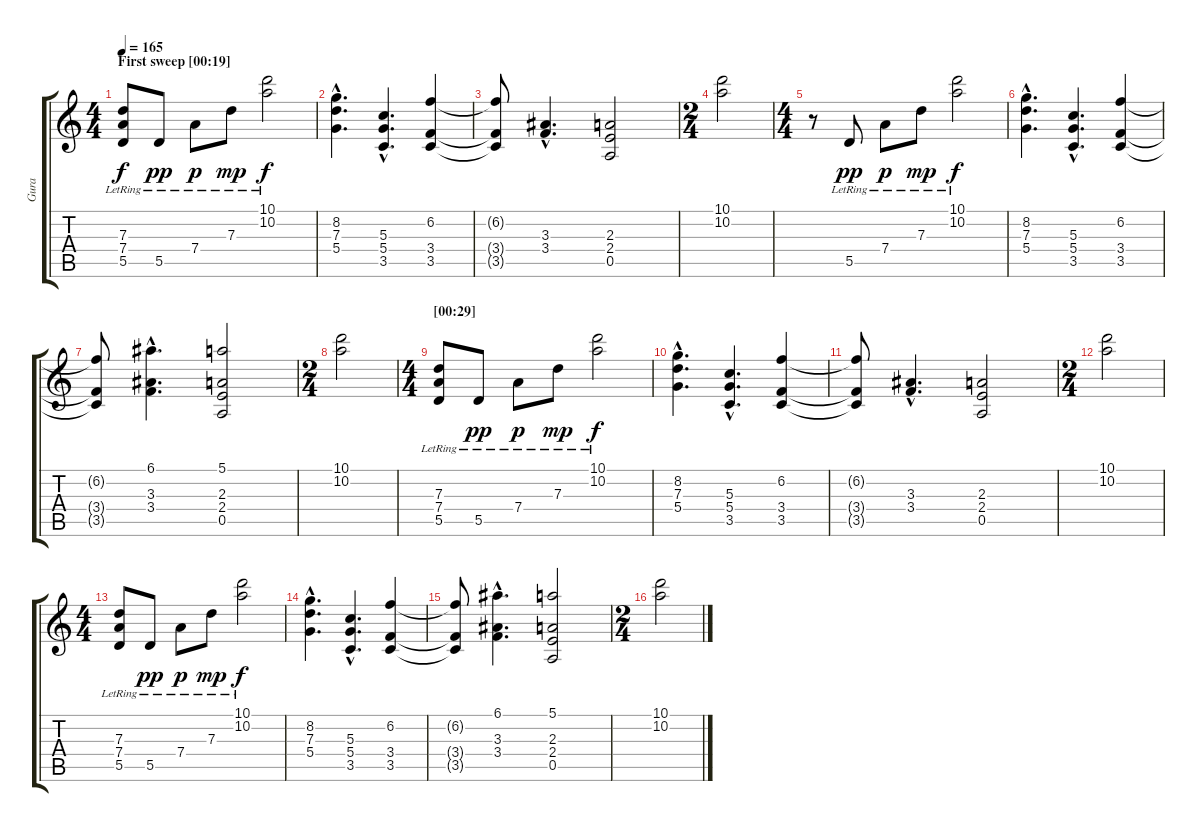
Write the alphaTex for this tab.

\track ("Gura" "Gura") {instrument acousticguitarsteel}
\staff {score tabs}
\tuning (E4 B3 G3 D3 A2 E2) {hide}
\ts (4 4)
\section ("" "First sweep [00:19]")
\tempo 165
\clef g2
\ks c
(7.3{lr} 7.4{lr} 5.5{lr}).8{dy f} 5.5{lr}.8{dy pp} 7.4{lr}.8{dy p} 7.3{lr}.8{dy mp} (10.1{lr} 10.2{lr}).2{dy f} |
(8.2{hac} 7.3{hac} 5.4{hac}).4{d} (5.3{hac} 5.4{hac} 3.5{hac}).4{d} (6.2 3.4 3.5).4 |
(6.2{t} 3.4{t} 3.5{t}).8 (3.3{hac} 3.4{hac}).4{d} (2.3 2.4 0.5).2 |
\ts (2 4)
(10.1 10.2).2 |
\ts (4 4)
r.8 5.5{lr}.8{dy pp} 7.4{lr}.8{dy p} 7.3{lr}.8{dy mp} (10.1{lr} 10.2{lr}).2{dy f} |
(8.2{hac} 7.3{hac} 5.4{hac}).4{d} (5.3{hac} 5.4{hac} 3.5{hac}).4{d} (6.2 3.4 3.5).4 |
(6.2{t} 3.4{t} 3.5{t}).8 (6.1{hac} 3.3{hac} 3.4{hac}).4{d} (5.1 2.3 2.4 0.5).2 |
\ts (2 4)
(10.1 10.2).2 |
\ts (4 4)
\section ("" "[00:29]")
(7.3{lr} 7.4{lr} 5.5{lr}).8 5.5{lr}.8{dy pp} 7.4{lr}.8{dy p} 7.3{lr}.8{dy mp} (10.1{lr} 10.2{lr}).2{dy f} |
(8.2{hac} 7.3{hac} 5.4{hac}).4{d} (5.3{hac} 5.4{hac} 3.5{hac}).4{d} (6.2 3.4 3.5).4 |
(6.2{t} 3.4{t} 3.5{t}).8 (3.3{hac} 3.4{hac}).4{d} (2.3 2.4 0.5).2 |
\ts (2 4)
(10.1 10.2).2 |
\ts (4 4)
(7.3{lr} 7.4{lr} 5.5{lr}).8 5.5{lr}.8{dy pp} 7.4{lr}.8{dy p} 7.3{lr}.8{dy mp} (10.1{lr} 10.2{lr}).2{dy f} |
(8.2{hac} 7.3{hac} 5.4{hac}).4{d} (5.3{hac} 5.4{hac} 3.5{hac}).4{d} (6.2 3.4 3.5).4 |
(6.2{t} 3.4{t} 3.5{t}).8 (6.1{hac} 3.3{hac} 3.4{hac}).4{d} (5.1 2.3 2.4 0.5).2 |
\ts (2 4)
(10.1 10.2).2
